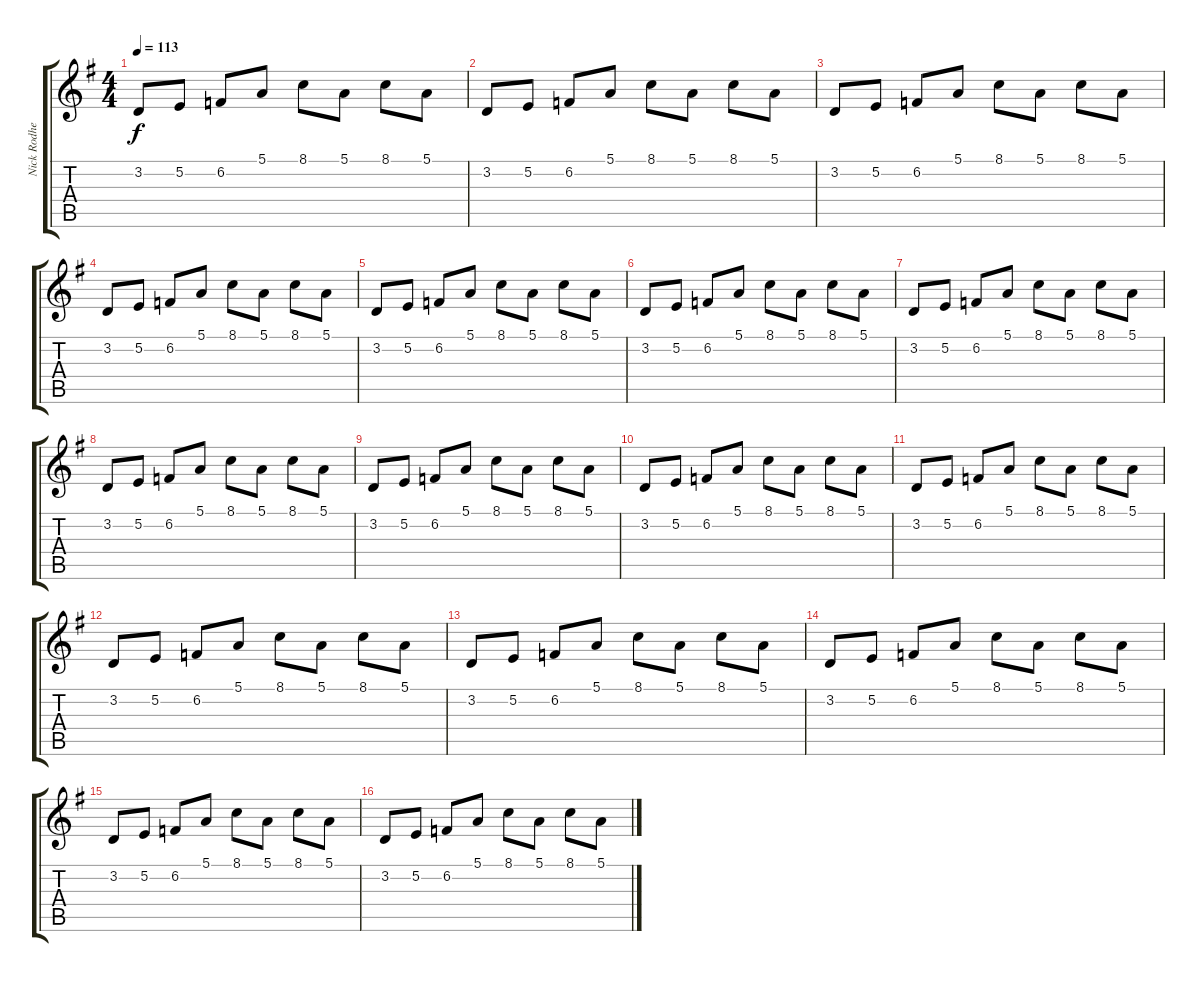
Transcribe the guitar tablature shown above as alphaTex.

\track ("Nick Rodhes" "Nick Rodhe") {instrument lead8bassandlead}
\staff {score tabs}
\tuning (E4 B3 G3 D3 A2 E2) {hide}
\ts (4 4)
\tempo 113
\clef g2
\ks g
3.2.8{dy f instrument lead8bassandlead} 5.2.8 6.2.8 5.1.8 8.1.8 5.1.8 8.1.8 5.1.8 |
3.2.8 5.2.8 6.2.8 5.1.8 8.1.8 5.1.8 8.1.8 5.1.8 |
3.2.8 5.2.8 6.2.8 5.1.8 8.1.8 5.1.8 8.1.8 5.1.8 |
3.2.8 5.2.8 6.2.8 5.1.8 8.1.8 5.1.8 8.1.8 5.1.8 |
3.2.8 5.2.8 6.2.8 5.1.8 8.1.8 5.1.8 8.1.8 5.1.8 |
3.2.8 5.2.8 6.2.8 5.1.8 8.1.8 5.1.8 8.1.8 5.1.8 |
3.2.8 5.2.8 6.2.8 5.1.8 8.1.8 5.1.8 8.1.8 5.1.8 |
3.2.8 5.2.8 6.2.8 5.1.8 8.1.8 5.1.8 8.1.8 5.1.8 |
3.2.8 5.2.8 6.2.8 5.1.8 8.1.8 5.1.8 8.1.8 5.1.8 |
3.2.8 5.2.8 6.2.8 5.1.8 8.1.8 5.1.8 8.1.8 5.1.8 |
3.2.8 5.2.8 6.2.8 5.1.8 8.1.8 5.1.8 8.1.8 5.1.8 |
3.2.8 5.2.8 6.2.8 5.1.8 8.1.8 5.1.8 8.1.8 5.1.8 |
3.2.8 5.2.8 6.2.8 5.1.8 8.1.8 5.1.8 8.1.8 5.1.8 |
3.2.8 5.2.8 6.2.8 5.1.8 8.1.8 5.1.8 8.1.8 5.1.8 |
3.2.8 5.2.8 6.2.8 5.1.8 8.1.8 5.1.8 8.1.8 5.1.8 |
3.2.8 5.2.8 6.2.8 5.1.8 8.1.8 5.1.8 8.1.8 5.1.8
